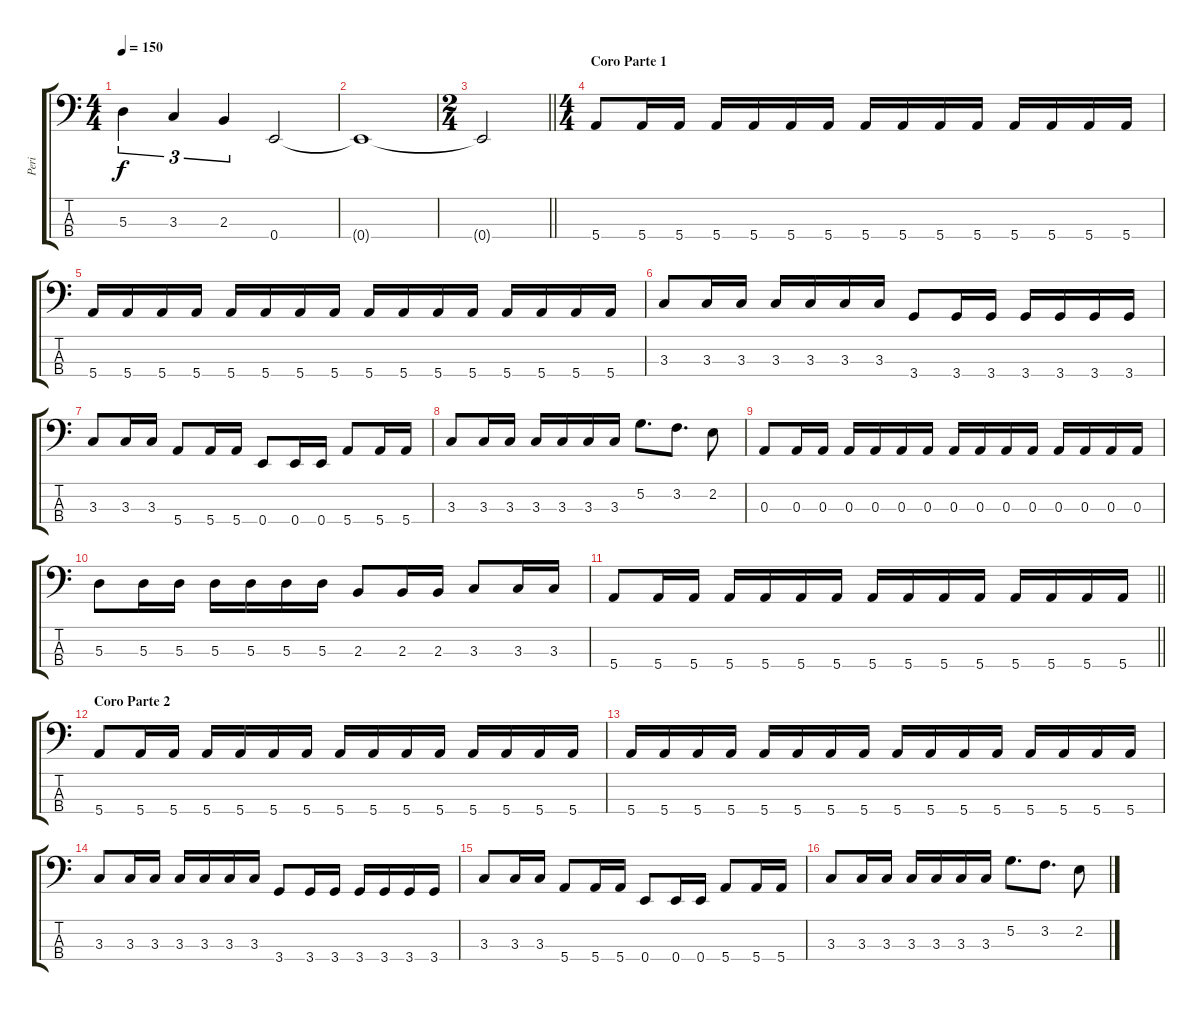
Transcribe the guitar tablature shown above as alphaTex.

\track ("Peri" "Peri") {instrument electricbassfinger}
\staff {score tabs}
\tuning (G2 D2 A1 E1) {hide}
\ts (4 4)
\tempo 150
\clef f4
\ks c
5.3.4{tu (3 2) dy f} 3.3.4{tu (3 2)} 2.3.4{tu (3 2)} 0.4.2 |
0.4{t}.1 |
\ts (2 4)
\barLineRight lightlight
0.4{t}.2 |
\ts (4 4)
\section ("" "Coro Parte 1")
5.4.8 5.4.16 5.4.16 5.4.16 5.4.16 5.4.16 5.4.16 5.4.16 5.4.16 5.4.16 5.4.16 5.4.16 5.4.16 5.4.16 5.4.16 |
5.4.16 5.4.16 5.4.16 5.4.16 5.4.16 5.4.16 5.4.16 5.4.16 5.4.16 5.4.16 5.4.16 5.4.16 5.4.16 5.4.16 5.4.16 5.4.16 |
3.3.8 3.3.16 3.3.16 3.3.16 3.3.16 3.3.16 3.3.16 3.4.8 3.4.16 3.4.16 3.4.16 3.4.16 3.4.16 3.4.16 |
3.3.8 3.3.16 3.3.16 5.4.8 5.4.16 5.4.16 0.4.8 0.4.16 0.4.16 5.4.8 5.4.16 5.4.16 |
3.3.8 3.3.16 3.3.16 3.3.16 3.3.16 3.3.16 3.3.16 5.2.8{d} 3.2.8{d} 2.2.8 |
0.3.8 0.3.16 0.3.16 0.3.16 0.3.16 0.3.16 0.3.16 0.3.16 0.3.16 0.3.16 0.3.16 0.3.16 0.3.16 0.3.16 0.3.16 |
5.3.8 5.3.16 5.3.16 5.3.16 5.3.16 5.3.16 5.3.16 2.3.8 2.3.16 2.3.16 3.3.8 3.3.16 3.3.16 |
\barLineRight lightlight
5.4.8 5.4.16 5.4.16 5.4.16 5.4.16 5.4.16 5.4.16 5.4.16 5.4.16 5.4.16 5.4.16 5.4.16 5.4.16 5.4.16 5.4.16 |
\section ("" "Coro Parte 2")
5.4.8 5.4.16 5.4.16 5.4.16 5.4.16 5.4.16 5.4.16 5.4.16 5.4.16 5.4.16 5.4.16 5.4.16 5.4.16 5.4.16 5.4.16 |
5.4.16 5.4.16 5.4.16 5.4.16 5.4.16 5.4.16 5.4.16 5.4.16 5.4.16 5.4.16 5.4.16 5.4.16 5.4.16 5.4.16 5.4.16 5.4.16 |
3.3.8 3.3.16 3.3.16 3.3.16 3.3.16 3.3.16 3.3.16 3.4.8 3.4.16 3.4.16 3.4.16 3.4.16 3.4.16 3.4.16 |
3.3.8 3.3.16 3.3.16 5.4.8 5.4.16 5.4.16 0.4.8 0.4.16 0.4.16 5.4.8 5.4.16 5.4.16 |
3.3.8 3.3.16 3.3.16 3.3.16 3.3.16 3.3.16 3.3.16 5.2.8{d} 3.2.8{d} 2.2.8
